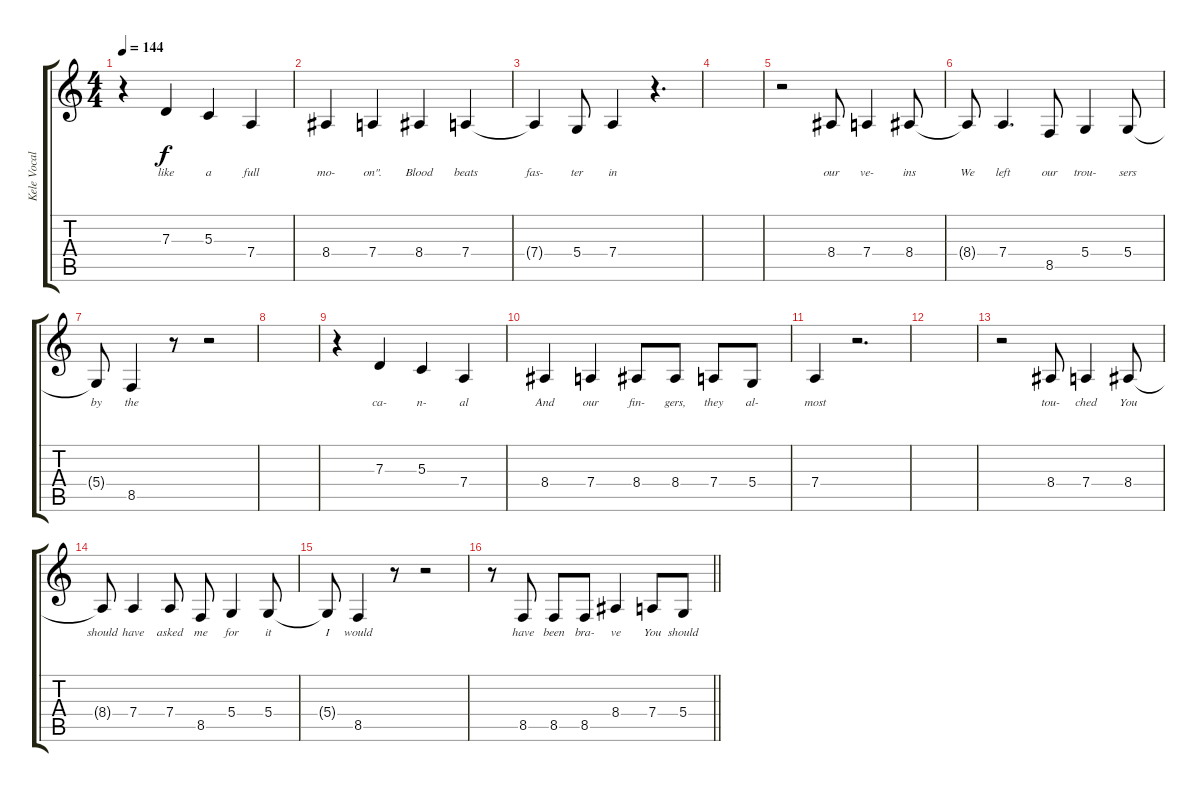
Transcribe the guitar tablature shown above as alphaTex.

\track ("Kele Vocals" "Kele Vocal") {instrument tenorsax}
\staff {score tabs}
\tuning (E4 B3 G3 D3 A2 E2) {hide}
\ts (4 4)
\tempo 144
\clef g2
\ks c
r.4{dy f} 7.3.4{lyrics (0 "like") lyrics (1 "") lyrics (2 "") lyrics (3 "") lyrics (4 "")} 5.3.4{lyrics (0 "a") lyrics (1 "") lyrics (2 "") lyrics (3 "") lyrics (4 "")} 7.4.4{lyrics (0 "full") lyrics (1 "") lyrics (2 "") lyrics (3 "") lyrics (4 "")} |
8.4.4{lyrics (0 "mo-") lyrics (1 "") lyrics (2 "") lyrics (3 "") lyrics (4 "")} 7.4.4{lyrics (0 "on\".") lyrics (1 "") lyrics (2 "") lyrics (3 "") lyrics (4 "")} 8.4.4{lyrics (0 "Blood") lyrics (1 "") lyrics (2 "") lyrics (3 "") lyrics (4 "")} 7.4.4{lyrics (0 "beats") lyrics (1 "") lyrics (2 "") lyrics (3 "") lyrics (4 "")} |
7.4{t}.4{lyrics (0 "fas-") lyrics (1 "") lyrics (2 "") lyrics (3 "") lyrics (4 "")} 5.4.8{lyrics (0 "ter") lyrics (1 "") lyrics (2 "") lyrics (3 "") lyrics (4 "")} 7.4.4{lyrics (0 "in") lyrics (1 "") lyrics (2 "") lyrics (3 "") lyrics (4 "")} r.4{d} |
|
r.2 8.4.8{lyrics (0 "our") lyrics (1 "") lyrics (2 "") lyrics (3 "") lyrics (4 "")} 7.4.4{lyrics (0 "ve-") lyrics (1 "") lyrics (2 "") lyrics (3 "") lyrics (4 "")} 8.4.8{lyrics (0 "ins") lyrics (1 "") lyrics (2 "") lyrics (3 "") lyrics (4 "")} |
8.4{t}.8{lyrics (0 "We") lyrics (1 "") lyrics (2 "") lyrics (3 "") lyrics (4 "")} 7.4.4{d lyrics (0 "left") lyrics (1 "") lyrics (2 "") lyrics (3 "") lyrics (4 "")} 8.5.8{lyrics (0 "our") lyrics (1 "") lyrics (2 "") lyrics (3 "") lyrics (4 "")} 5.4.4{lyrics (0 "trou-") lyrics (1 "") lyrics (2 "") lyrics (3 "") lyrics (4 "")} 5.4.8{lyrics (0 "sers") lyrics (1 "") lyrics (2 "") lyrics (3 "") lyrics (4 "")} |
5.4{t}.8{lyrics (0 "by") lyrics (1 "") lyrics (2 "") lyrics (3 "") lyrics (4 "")} 8.5.4{lyrics (0 "the") lyrics (1 "") lyrics (2 "") lyrics (3 "") lyrics (4 "")} r.8 r.2 |
|
r.4 7.3.4{lyrics (0 "ca-") lyrics (1 "") lyrics (2 "") lyrics (3 "") lyrics (4 "")} 5.3.4{lyrics (0 "n-") lyrics (1 "") lyrics (2 "") lyrics (3 "") lyrics (4 "")} 7.4.4{lyrics (0 "al") lyrics (1 "") lyrics (2 "") lyrics (3 "") lyrics (4 "")} |
8.4.4{lyrics (0 "And") lyrics (1 "") lyrics (2 "") lyrics (3 "") lyrics (4 "")} 7.4.4{lyrics (0 "our") lyrics (1 "") lyrics (2 "") lyrics (3 "") lyrics (4 "")} 8.4.8{lyrics (0 "fin-") lyrics (1 "") lyrics (2 "") lyrics (3 "") lyrics (4 "")} 8.4.8{lyrics (0 "gers,") lyrics (1 "") lyrics (2 "") lyrics (3 "") lyrics (4 "")} 7.4.8{lyrics (0 "they") lyrics (1 "") lyrics (2 "") lyrics (3 "") lyrics (4 "")} 5.4.8{lyrics (0 "al-") lyrics (1 "") lyrics (2 "") lyrics (3 "") lyrics (4 "")} |
7.4.4{lyrics (0 "most") lyrics (1 "") lyrics (2 "") lyrics (3 "") lyrics (4 "")} r.2{d} |
|
r.2 8.4.8{lyrics (0 "tou-") lyrics (1 "") lyrics (2 "") lyrics (3 "") lyrics (4 "")} 7.4.4{lyrics (0 "ched") lyrics (1 "") lyrics (2 "") lyrics (3 "") lyrics (4 "")} 8.4.8{lyrics (0 "You") lyrics (1 "") lyrics (2 "") lyrics (3 "") lyrics (4 "")} |
8.4{t}.8{lyrics (0 "should") lyrics (1 "") lyrics (2 "") lyrics (3 "") lyrics (4 "")} 7.4.4{lyrics (0 "have") lyrics (1 "") lyrics (2 "") lyrics (3 "") lyrics (4 "")} 7.4.8{lyrics (0 "asked") lyrics (1 "") lyrics (2 "") lyrics (3 "") lyrics (4 "")} 8.5.8{lyrics (0 "me") lyrics (1 "") lyrics (2 "") lyrics (3 "") lyrics (4 "")} 5.4.4{lyrics (0 "for") lyrics (1 "") lyrics (2 "") lyrics (3 "") lyrics (4 "")} 5.4.8{lyrics (0 "it") lyrics (1 "") lyrics (2 "") lyrics (3 "") lyrics (4 "")} |
5.4{t}.8{lyrics (0 "I") lyrics (1 "") lyrics (2 "") lyrics (3 "") lyrics (4 "")} 8.5.4{lyrics (0 "would") lyrics (1 "") lyrics (2 "") lyrics (3 "") lyrics (4 "")} r.8 r.2 |
\barLineRight lightlight
r.8 8.5.8{lyrics (0 "have") lyrics (1 "") lyrics (2 "") lyrics (3 "") lyrics (4 "")} 8.5.8{lyrics (0 "been") lyrics (1 "") lyrics (2 "") lyrics (3 "") lyrics (4 "")} 8.5.8{lyrics (0 "bra-") lyrics (1 "") lyrics (2 "") lyrics (3 "") lyrics (4 "")} 8.4.4{lyrics (0 "ve") lyrics (1 "") lyrics (2 "") lyrics (3 "") lyrics (4 "")} 7.4.8{lyrics (0 "You") lyrics (1 "") lyrics (2 "") lyrics (3 "") lyrics (4 "")} 5.4.8{lyrics (0 "should") lyrics (1 "") lyrics (2 "") lyrics (3 "") lyrics (4 "")}
